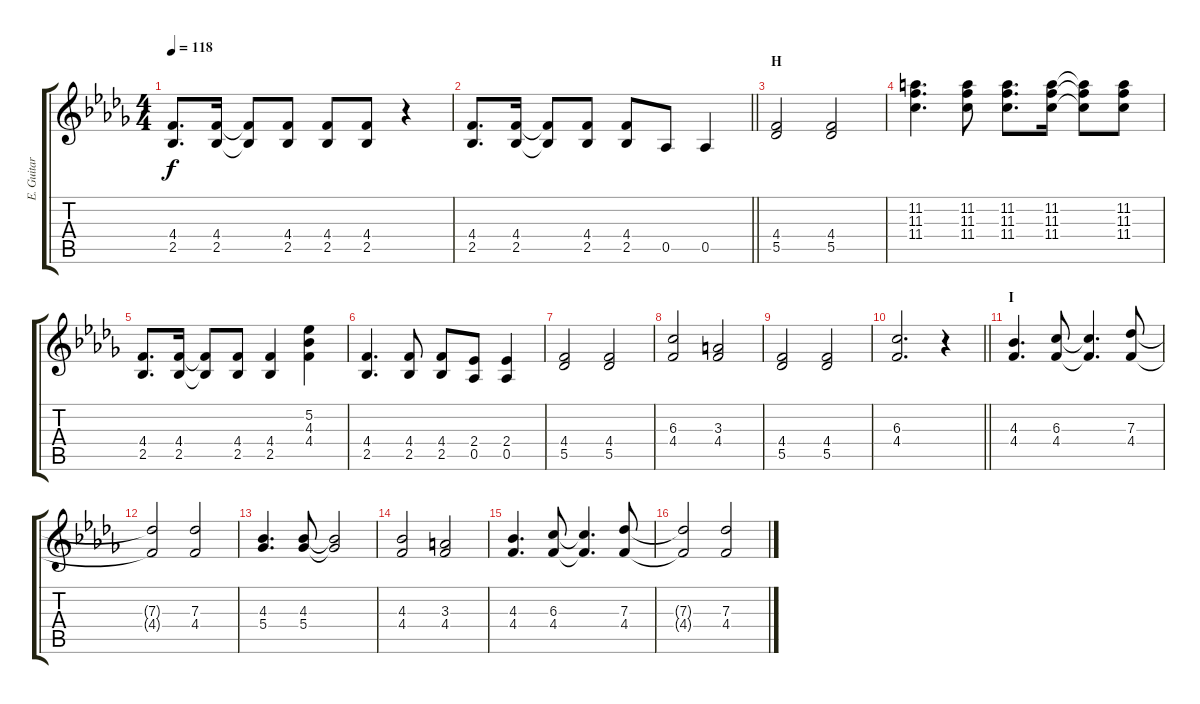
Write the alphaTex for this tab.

\track ("E. Guitar I" "E. Guitar ") {instrument overdrivenguitar}
\staff {score tabs}
\tuning (Eb4 Bb3 Gb3 Db3 Ab2 Db2) {hide}
\ts (4 4)
\tempo 118
\clef g2
\ks db
(4.4 2.5).8{d dy f} (4.4 2.5).16 (4.4{t} 2.5{t}).8 (4.4 2.5).8 (4.4 2.5).8 (4.4 2.5).8 r.4 |
\barLineRight lightlight
(4.4 2.5).8{d} (4.4 2.5).16 (4.4{t} 2.5{t}).8 (4.4 2.5).8 (4.4 2.5).8 0.5.8 0.5.4 |
\section ("" "H")
(4.4 5.5).2 (4.4 5.5).2 |
(11.2 11.3 11.4).4{d} (11.2 11.3 11.4).8 (11.2 11.3 11.4).8{d} (11.2 11.3 11.4).16 (11.2{t} 11.3{t} 11.4{t}).8 (11.2 11.3 11.4).8 |
(4.4 2.5).8{d} (4.4 2.5).16 (4.4{t} 2.5{t}).8 (4.4 2.5).8 (4.4 2.5).4 (5.2 4.3 4.4).4 |
(4.4 2.5).4{d} (4.4 2.5).8 (4.4 2.5).8 (2.4 0.5).8 (2.4 0.5).4 |
(4.4 5.5).2 (4.4 5.5).2 |
(6.3 4.4).2 (3.3 4.4).2 |
(4.4 5.5).2 (4.4 5.5).2 |
\barLineRight lightlight
(6.3 4.4).2{d} r.4 |
\section ("" "I")
(4.3 4.4).4{d} (6.3 4.4).8 (6.3{t} 4.4{t}).4{d} (7.3 4.4).8 |
(7.3{t} 4.4{t}).2 (7.3 4.4).2 |
(4.3 5.4).4{d} (4.3 5.4).8 (4.3{t} 5.4{t}).2 |
(4.3 4.4).2 (3.3 4.4).2 |
(4.3 4.4).4{d} (6.3 4.4).8 (6.3{t} 4.4{t}).4{d} (7.3 4.4).8 |
(7.3{t} 4.4{t}).2 (7.3 4.4).2
